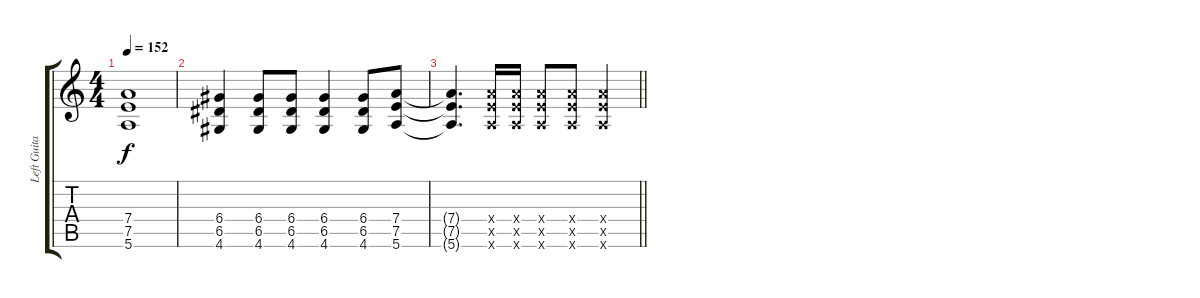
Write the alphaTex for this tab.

\track ("Left Guitar" "Left Guita") {instrument overdrivenguitar}
\staff {score tabs}
\tuning (E4 B3 G3 D3 A2 E2) {hide}
\ts (4 4)
\tempo 152
\clef g2
\ks c
(7.4{t} 7.5{t} 5.6{t}).1{dy f} |
(6.4 6.5 4.6).4 (6.4 6.5 4.6).8 (6.4 6.5 4.6).8 (6.4 6.5 4.6).4 (6.4 6.5 4.6).8 (7.4 7.5 5.6).8 |
\barLineRight lightlight
(7.4{t} 7.5{t} 5.6{t}).4{d} (7.4{x} 7.5{x} 5.6{x}).16 (7.4{x} 7.5{x} 5.6{x}).16 (7.4{x} 7.5{x} 5.6{x}).8 (7.4{x} 7.5{x} 5.6{x}).8 (7.4{x} 7.5{x} 5.6{x}).4
